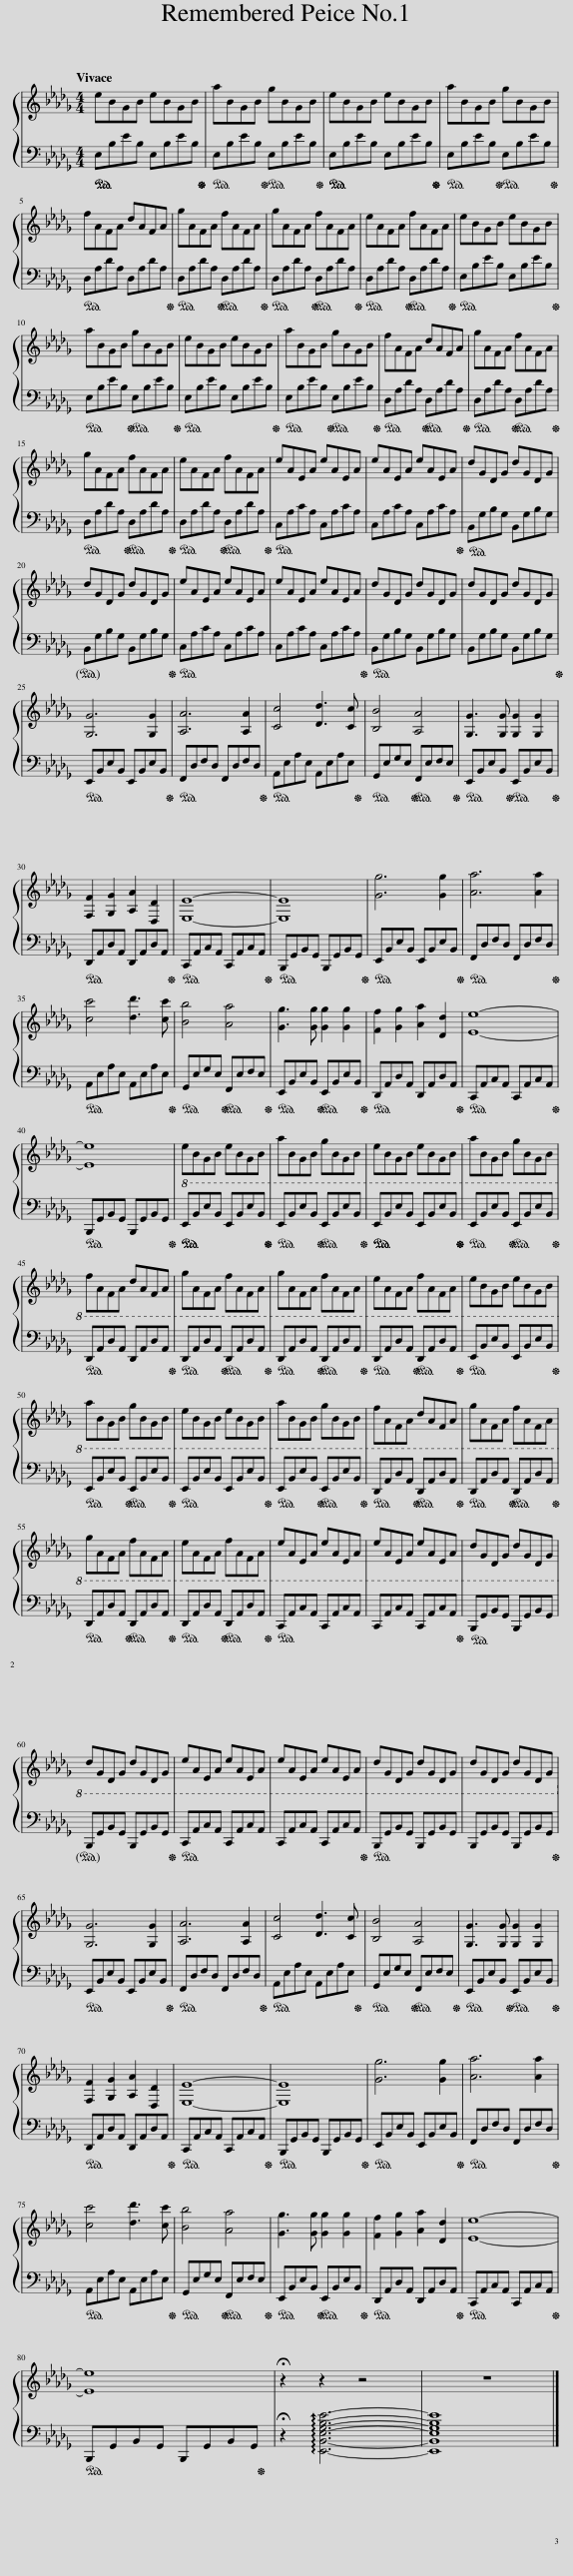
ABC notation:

X:1
%%score { 1 | 2 }
L:1/8
Q:1/4=172
M:4/4
I:linebreak $
K:Db
V:1 treble
V:2 bass
V:1
 eBGB eBGB | aBGB gBGB | eBGB eBGB | aBGB gBGB |$ fAFA dAFA | %5
 gAFA fAFA | gAFA fAFA | eAFA fAFA | eBGB eBGB |$ aBGB gBGB | %10
 eBGB eBGB | aBGB gBGB | fAFA dAFA | gAFA fAFA |$ gAFA fAFA | %15
 eAFA fAFA | eAEA eAEA | eAEA eAEA | dGDG dGDG |$ dGDG dGDG | %20
 eAEA eAEA | eAEA eAEA | dGDG dGDG | dGDG dGDG |$ [G,G]6 [G,G]2 | %25
 [A,A]6 [A,A]2 | [Cc]4 [Dd]3 [Cc] | [B,B]4 [A,A]4 | [G,G]3 [G,G] [G,G]2 [G,G]2 |$ [F,F]2 [G,G]2 [A,A]2 [D,D]2 | %30
 [E,E]8- | [E,E]8 | [Gg]6 [Gg]2 | [Aa]6 [Aa]2 |$ [cc']4 [dd']3 [cc'] | %35
 [Bb]4 [Aa]4 | [Gg]3 [Gg] [Gg]2 [Gg]2 | [Ff]2 [Gg]2 [Aa]2 [Dd]2 | [Ee]8- |$ [Ee]8 | %40
!8vb(! EB,G,B, EB,G,B, | AB,G,B, GB,G,B, | EB,G,B, EB,G,B, | AB,G,B, GB,G,B, |$ FA,F,A, DA,F,A, | %45
 GA,F,A, FA,F,A, | GA,F,A, FA,F,A, | EA,F,A, FA,F,A, | EB,G,B, EB,G,B, |$ AB,G,B, GB,G,B, | %50
 EB,G,B, EB,G,B, | AB,G,B, GB,G,B, | FA,F,A, DA,F,A, | GA,F,A, FA,F,A, |$ GA,F,A, FA,F,A, | %55
 EA,F,A, FA,F,A, | EA,E,A, EA,E,A, | EA,E,A, EA,E,A, | DG,D,G, DG,D,G, |$ DG,D,G, DG,D,G, | %60
 EA,E,A, EA,E,A, | EA,E,A, EA,E,A, | DG,D,G, DG,D,G, | DG,D,G, DG,D,G,!8vb)! |$ [G,G]6 [G,G]2 | %65
 [A,A]6 [A,A]2 | [Cc]4 [Dd]3 [Cc] | [B,B]4 [A,A]4 | [G,G]3 [G,G] [G,G]2 [G,G]2 |$ [F,F]2 [G,G]2 [A,A]2 [D,D]2 | %70
 [E,E]8- | [E,E]8 | [Gg]6 [Gg]2 | [Aa]6 [Aa]2 |$ [cc']4 [dd']3 [cc'] | %75
 [Bb]4 [Aa]4 | [Gg]3 [Gg] [Gg]2 [Gg]2 | [Ff]2 [Gg]2 [Aa]2 [Dd]2 | [Ee]8- |$ [Ee]8 | %80
 !fermata!z2 z2 z4 | z8 |] %82
V:2
!ped! E,B,EB, E,B,EB,!ped-up! |!ped! E,B,EB,!ped-up!!ped! E,B,EB,!ped-up! |!ped! E,B,EB, E,B,EB,!ped-up! |!ped! E,B,EB,!ped-up!!ped! E,B,EB,!ped-up! |$!ped! D,A,DA, D,A,DA,!ped-up! | %5
!ped! D,A,DA,!ped-up!!ped! D,A,DA,!ped-up! |!ped! D,A,DA,!ped-up!!ped! D,A,DA,!ped-up! |!ped! D,A,DA,!ped-up!!ped! D,A,DA,!ped-up! |!ped! E,B,EB, E,B,EB,!ped-up! |$!ped! E,B,EB,!ped-up!!ped! E,B,EB,!ped-up! | %10
!ped! E,B,EB, E,B,EB,!ped-up! |!ped! E,B,EB,!ped-up!!ped! E,B,EB,!ped-up! |!ped! D,A,DA,!ped-up!!ped! D,A,DA,!ped-up! |!ped! D,A,DA,!ped-up!!ped! D,A,DA,!ped-up! |$!ped! D,A,DA,!ped-up!!ped! D,A,DA,!ped-up! | %15
!ped! D,A,DA,!ped-up!!ped! D,A,DA,!ped-up! |!ped! C,A,CA, C,A,CA,!ped-up! | C,A,CA, C,A,CA, |!ped! B,,G,B,G, B,,G,B,G,!ped-up! |$ B,,G,B,G, B,,G,B,G, | %20
!ped! C,A,CA, C,A,CA,!ped-up! | C,A,CA, C,A,CA, |!ped! B,,G,B,G, B,,G,B,G,!ped-up! | B,,G,B,G, B,,G,B,G, |$!ped! E,,B,,E,B,, E,,B,,E,B,,!ped-up! | %25
!ped! F,,D,F,D, F,,D,F,D,!ped-up! |!ped! A,,E,A,E, A,,E,A,E,!ped-up! |!ped! G,,E,G,E,!ped-up!!ped! F,,E,F,E,!ped-up! |!ped! E,,B,,E,B,,!ped-up!!ped! E,,B,,E,B,,!ped-up! |$!ped! D,,A,,D,A,, D,,A,,D,A,,!ped-up! | %30
!ped! C,,A,,C,A,, C,,A,,C,A,,!ped-up! |!ped! B,,,G,,B,,G,, B,,,G,,B,,G,,!ped-up! |!ped! E,,B,,E,B,, E,,B,,E,B,,!ped-up! |!ped! F,,D,F,D, F,,D,F,D,!ped-up! |$!ped! A,,E,A,E, A,,E,A,E,!ped-up! | %35
!ped! G,,E,G,E,!ped-up!!ped! F,,E,F,E,!ped-up! |!ped! E,,B,,E,B,,!ped-up!!ped! E,,B,,E,B,,!ped-up! |!ped! D,,A,,D,A,, D,,A,,D,A,,!ped-up! |!ped! C,,A,,C,A,, C,,A,,C,A,,!ped-up! |$!ped! B,,,G,,B,,G,, B,,,G,,B,,G,,!ped-up! | %40
!ped! E,,B,,E,B,, E,,B,,E,B,,!ped-up! |!ped! E,,B,,E,B,,!ped-up!!ped! E,,B,,E,B,,!ped-up! |!ped! E,,B,,E,B,, E,,B,,E,B,,!ped-up! |!ped! E,,B,,E,B,,!ped-up!!ped! E,,B,,E,B,,!ped-up! |$!ped! D,,A,,D,A,, D,,A,,D,A,,!ped-up! | %45
!ped! D,,A,,D,A,,!ped-up!!ped! D,,A,,D,A,,!ped-up! |!ped! D,,A,,D,A,,!ped-up!!ped! D,,A,,D,A,,!ped-up! |!ped! D,,A,,D,A,,!ped-up!!ped! D,,A,,D,A,,!ped-up! |!ped! E,,B,,E,B,, E,,B,,E,B,,!ped-up! |$!ped! E,,B,,E,B,,!ped-up!!ped! E,,B,,E,B,,!ped-up! | %50
!ped! E,,B,,E,B,, E,,B,,E,B,,!ped-up! |!ped! E,,B,,E,B,,!ped-up!!ped! E,,B,,E,B,,!ped-up! |!ped! D,,A,,D,A,,!ped-up!!ped! D,,A,,D,A,,!ped-up! |!ped! D,,A,,D,A,,!ped-up!!ped! D,,A,,D,A,,!ped-up! |$!ped! D,,A,,D,A,,!ped-up!!ped! D,,A,,D,A,,!ped-up! | %55
!ped! D,,A,,D,A,,!ped-up!!ped! D,,A,,D,A,,!ped-up! |!ped! C,,A,,C,A,, C,,A,,C,A,,!ped-up! | C,,A,,C,A,, C,,A,,C,A,, |!ped! B,,,G,,B,,G,, B,,,G,,B,,G,,!ped-up! |$ B,,,G,,B,,G,, B,,,G,,B,,G,, | %60
!ped! C,,A,,C,A,, C,,A,,C,A,,!ped-up! | C,,A,,C,A,, C,,A,,C,A,, |!ped! B,,,G,,B,,G,, B,,,G,,B,,G,,!ped-up! | B,,,G,,B,,G,, B,,,G,,B,,G,, |$!ped! E,,B,,E,B,, E,,B,,E,B,,!ped-up! | %65
!ped! F,,D,F,D, F,,D,F,D,!ped-up! |!ped! A,,E,A,E, A,,E,A,E,!ped-up! |!ped! G,,E,G,E,!ped-up!!ped! F,,E,F,E,!ped-up! |!ped! E,,B,,E,B,,!ped-up!!ped! E,,B,,E,B,,!ped-up! |$!ped! D,,A,,D,A,, D,,A,,D,A,,!ped-up! | %70
!ped! C,,A,,C,A,, C,,A,,C,A,,!ped-up! |!ped! B,,,G,,B,,G,, B,,,G,,B,,G,,!ped-up! |!ped! E,,B,,E,B,, E,,B,,E,B,,!ped-up! |!ped! F,,D,F,D, F,,D,F,D,!ped-up! |$!ped! A,,E,A,E, A,,E,A,E,!ped-up! | %75
!ped! G,,E,G,E,!ped-up!!ped! F,,E,F,E,!ped-up! |!ped! E,,B,,E,B,,!ped-up!!ped! E,,B,,E,B,,!ped-up! |!ped! D,,A,,D,A,, D,,A,,D,A,,!ped-up! |!ped! C,,A,,C,A,, C,,A,,C,A,,!ped-up! |$!ped! B,,,G,,B,,G,, B,,,G,,B,,G,,!ped-up! | %80
 !fermata!z2 !arpeggio![E,,B,,E,G,B,E]6- | [E,,B,,E,G,B,E]8 |] %82
